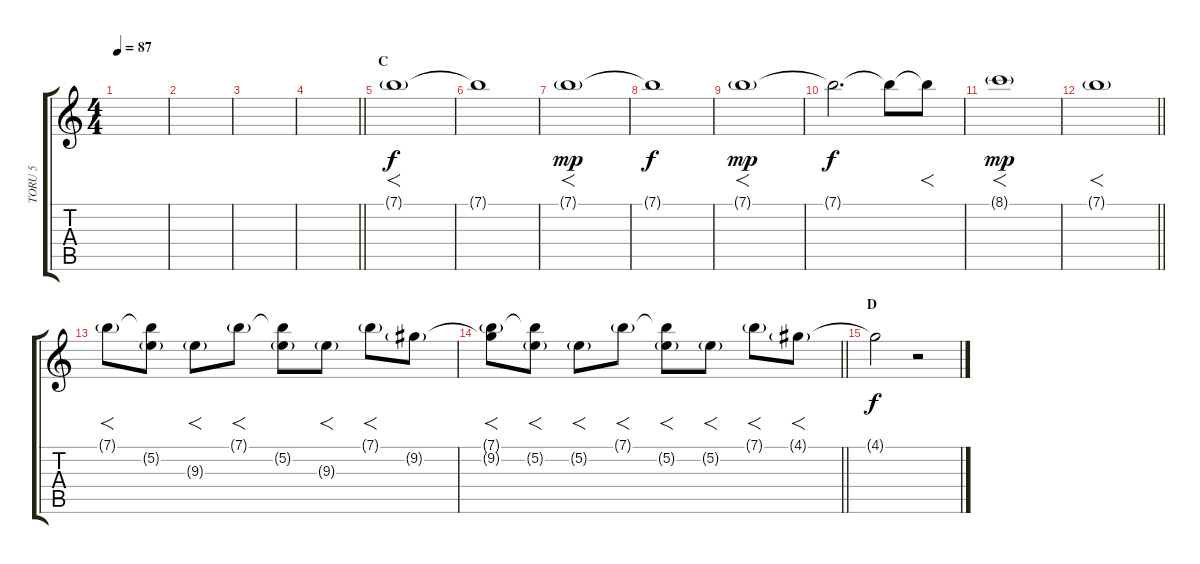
\track ("TORU 5" "TORU 5") {instrument overdrivenguitar}
\staff {score tabs}
\tuning (E4 B3 G3 D3 A2 E2) {hide}
\ts (4 4)
\tempo 87
\clef g2
\ks c
|
|
|
\barLineRight lightlight
|
\section ("" "C")
7.1{g}.1{f} |
7.1{t}.1{dy f} |
7.1{g}.1{f dy mp} |
7.1{t}.1{dy f} |
7.1{g}.1{f dy mp} |
7.1{t}.2{d dy f} 7.1{t}.8 7.1{t}.8{f} |
8.1{g}.1{f dy mp} |
\barLineRight lightlight
7.1{g}.1{f} |
7.1{g}.8{f} (7.1{t} 5.2{g}).8 9.3{g}.8{f} 7.1{g}.8{f} (7.1{t} 5.2{g}).8 9.3{g}.8{f} 7.1{g}.8{f} 9.2{g}.8 |
\barLineRight lightlight
(7.1{g} 9.2{t}).8{f} (7.1{t} 5.2{g}).8{f} 5.2{g}.8{f} 7.1{g}.8{f} (7.1{t} 5.2{g}).8{f} 5.2{g}.8{f} 7.1{g}.8{f} 4.1{g}.8{f} |
\section ("" "D")
4.1{t}.2{dy f} r.2
